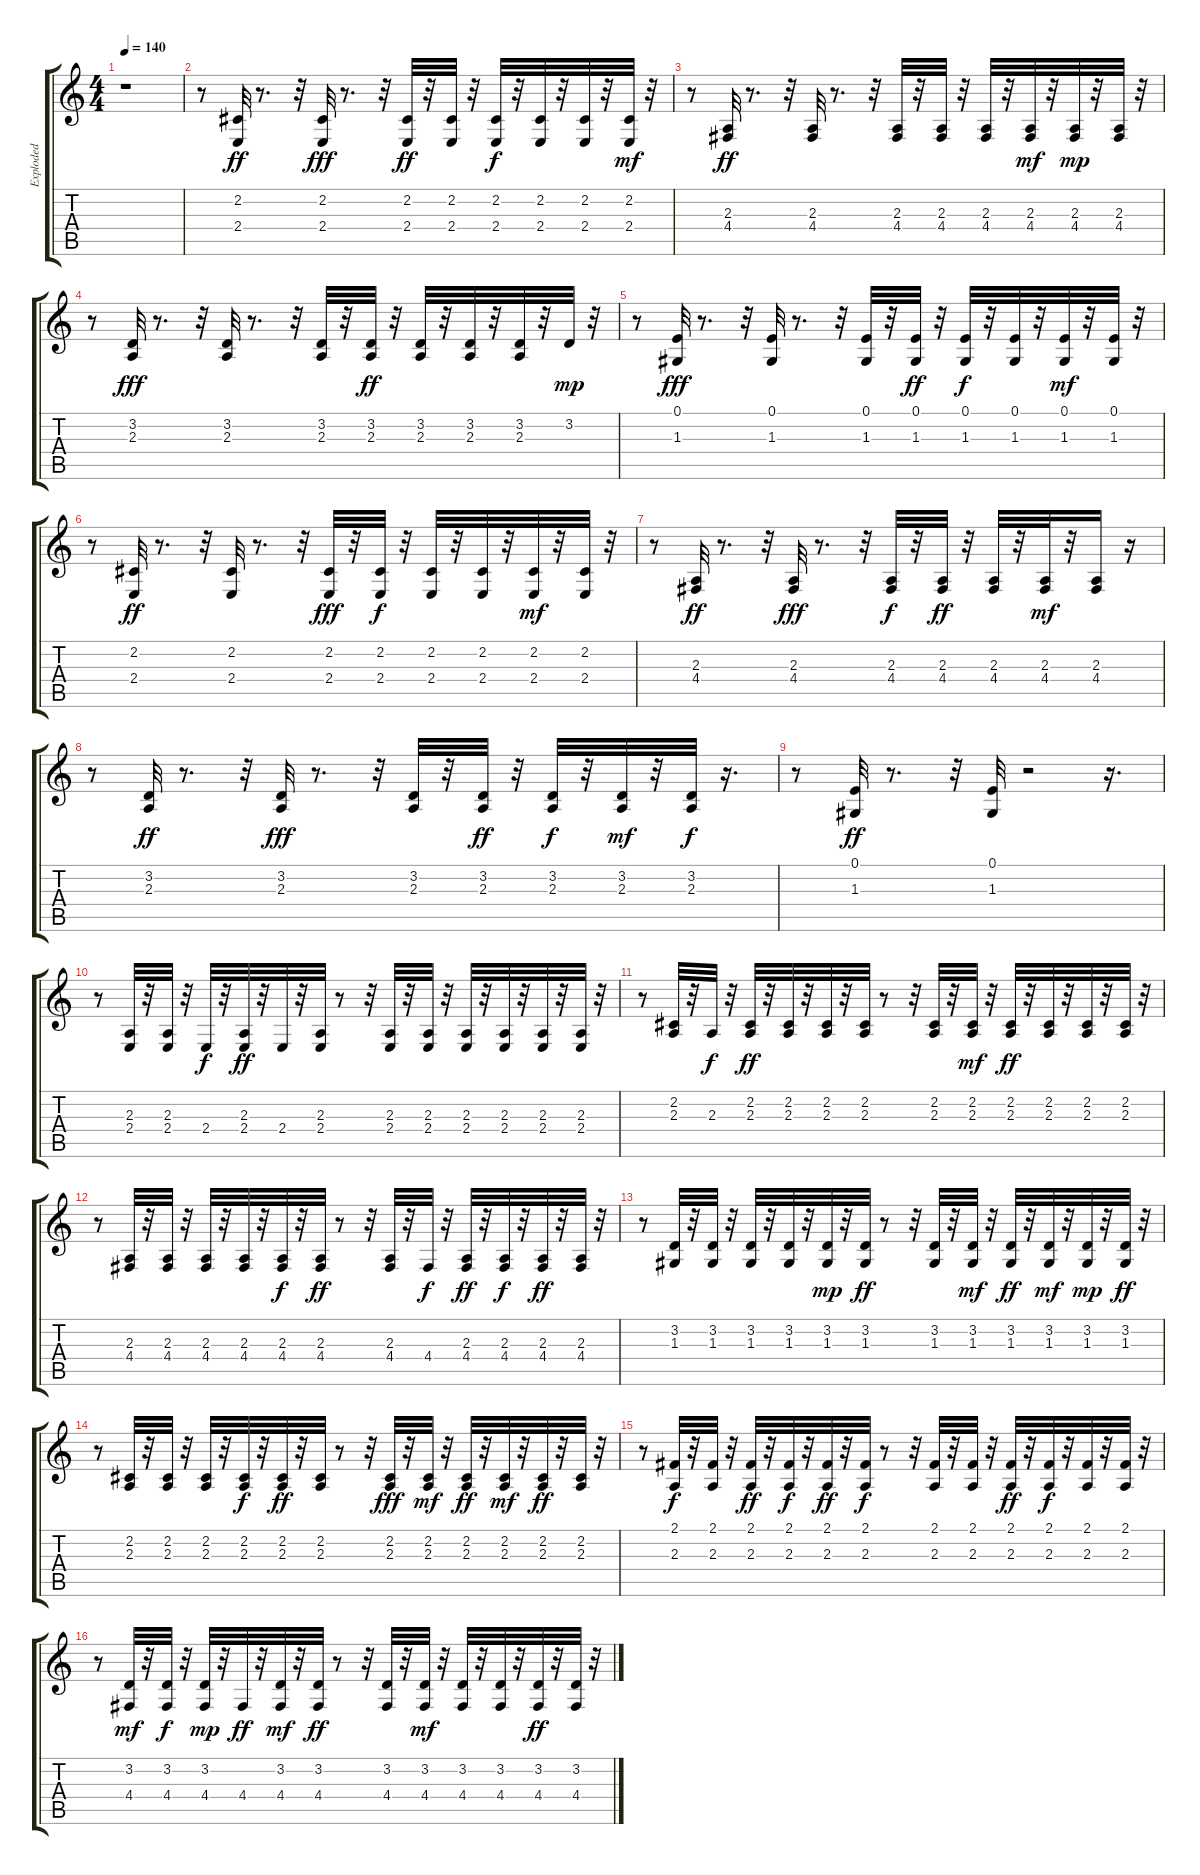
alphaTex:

\track ("Exploded" "Exploded") {instrument lead8bassandlead}
\staff {score tabs}
\tuning (E4 B3 G3 D3 A2 E2) {hide}
\ts (4 4)
\tempo 140
\clef g2
\ks c
r.1{dy fff} |
r.8 (2.2 2.4).32{dy ff} r.8{d} r.32 (2.2 2.4).32{dy fff} r.8{d} r.32 (2.2 2.4).32{dy ff} r.32 (2.2 2.4).32 r.32 (2.2 2.4).32{dy f} r.32 (2.2 2.4).32 r.32 (2.2 2.4).32 r.32 (2.2 2.4).32{dy mf} r.32 |
r.8 (2.3 4.4).32{dy ff} r.8{d} r.32 (2.3 4.4).32 r.8{d} r.32 (2.3 4.4).32 r.32 (2.3 4.4).32 r.32 (2.3 4.4).32 r.32 (2.3 4.4).32{dy mf} r.32 (2.3 4.4).32{dy mp} r.32 (2.3 4.4).32 r.32 |
r.8 (3.2 2.3).32{dy fff} r.8{d} r.32 (3.2 2.3).32 r.8{d} r.32 (3.2 2.3).32 r.32 (3.2 2.3).32{dy ff} r.32 (3.2 2.3).32 r.32 (3.2 2.3).32 r.32 (3.2 2.3).32 r.32 3.2.32{dy mp} r.32 |
r.8 (0.1 1.3).32{dy fff} r.8{d} r.32 (0.1 1.3).32 r.8{d} r.32 (0.1 1.3).32 r.32 (0.1 1.3).32{dy ff} r.32 (0.1 1.3).32{dy f} r.32 (0.1 1.3).32 r.32 (0.1 1.3).32{dy mf} r.32 (0.1 1.3).32 r.32 |
r.8 (2.2 2.4).32{dy ff} r.8{d} r.32 (2.2 2.4).32 r.8{d} r.32 (2.2 2.4).32{dy fff} r.32 (2.2 2.4).32{dy f} r.32 (2.2 2.4).32 r.32 (2.2 2.4).32 r.32 (2.2 2.4).32{dy mf} r.32 (2.2 2.4).32 r.32 |
r.8 (2.3 4.4).32{dy ff} r.8{d} r.32 (2.3 4.4).32{dy fff} r.8{d} r.32 (2.3 4.4).32{dy f} r.32 (2.3 4.4).32{dy ff} r.32 (2.3 4.4).32 r.32 (2.3 4.4).32{dy mf} r.32 (2.3 4.4).16 r.16 |
r.8 (3.2 2.3).32{dy ff} r.8{d} r.32 (3.2 2.3).32{dy fff} r.8{d} r.32 (3.2 2.3).32 r.32 (3.2 2.3).32{dy ff} r.32 (3.2 2.3).32{dy f} r.32 (3.2 2.3).32{dy mf} r.32 (3.2 2.3).32{dy f} r.16{d} |
r.8 (0.1 1.3).32{dy ff} r.8{d} r.32 (0.1 1.3).32 r.2 r.16{d} |
r.8 (2.3 2.4).32 r.32 (2.3 2.4).32 r.32 2.4.32{dy f} r.32 (2.3 2.4).32{dy ff} r.32 2.4.32 r.32 (2.3 2.4).32 r.8 r.32 (2.3 2.4).32 r.32 (2.3 2.4).32 r.32 (2.3 2.4).32 r.32 (2.3 2.4).32 r.32 (2.3 2.4).32 r.32 (2.3 2.4).32 r.32 |
r.8 (2.2 2.3).32 r.32 2.3.32{dy f} r.32 (2.2 2.3).32{dy ff} r.32 (2.2 2.3).32 r.32 (2.2 2.3).32 r.32 (2.2 2.3).32 r.8 r.32 (2.2 2.3).32 r.32 (2.2 2.3).32{dy mf} r.32 (2.2 2.3).32{dy ff} r.32 (2.2 2.3).32 r.32 (2.2 2.3).32 r.32 (2.2 2.3).32 r.32 |
r.8 (2.3 4.4).32 r.32 (2.3 4.4).32 r.32 (2.3 4.4).32 r.32 (2.3 4.4).32 r.32 (2.3 4.4).32{dy f} r.32 (2.3 4.4).32{dy ff} r.8 r.32 (2.3 4.4).32 r.32 4.4.32{dy f} r.32 (2.3 4.4).32{dy ff} r.32 (2.3 4.4).32{dy f} r.32 (2.3 4.4).32{dy ff} r.32 (2.3 4.4).32 r.32 |
r.8 (3.2 1.3).32 r.32 (3.2 1.3).32 r.32 (3.2 1.3).32 r.32 (3.2 1.3).32 r.32 (3.2 1.3).32{dy mp} r.32 (3.2 1.3).32{dy ff} r.8 r.32 (3.2 1.3).32 r.32 (3.2 1.3).32{dy mf} r.32 (3.2 1.3).32{dy ff} r.32 (3.2 1.3).32{dy mf} r.32 (3.2 1.3).32{dy mp} r.32 (3.2 1.3).32{dy ff} r.32 |
r.8 (2.2 2.3).32 r.32 (2.2 2.3).32 r.32 (2.2 2.3).32 r.32 (2.2 2.3).32{dy f} r.32 (2.2 2.3).32{dy ff} r.32 (2.2 2.3).32 r.8 r.32 (2.2 2.3).32{dy fff} r.32 (2.2 2.3).32{dy mf} r.32 (2.2 2.3).32{dy ff} r.32 (2.2 2.3).32{dy mf} r.32 (2.2 2.3).32{dy ff} r.32 (2.2 2.3).32 r.32 |
r.8 (2.1 2.3).32{dy f} r.32 (2.1 2.3).32 r.32 (2.1 2.3).32{dy ff} r.32 (2.1 2.3).32{dy f} r.32 (2.1 2.3).32{dy ff} r.32 (2.1 2.3).32{dy f} r.8 r.32 (2.1 2.3).32 r.32 (2.1 2.3).32 r.32 (2.1 2.3).32{dy ff} r.32 (2.1 2.3).32{dy f} r.32 (2.1 2.3).32 r.32 (2.1 2.3).32 r.32 |
r.8 (3.2 4.4).32{dy mf} r.32 (3.2 4.4).32{dy f} r.32 (3.2 4.4).32{dy mp} r.32 4.4.32{dy ff} r.32 (3.2 4.4).32{dy mf} r.32 (3.2 4.4).32{dy ff} r.8 r.32 (3.2 4.4).32 r.32 (3.2 4.4).32{dy mf} r.32 (3.2 4.4).32 r.32 (3.2 4.4).32 r.32 (3.2 4.4).32{dy ff} r.32 (3.2 4.4).32 r.32
